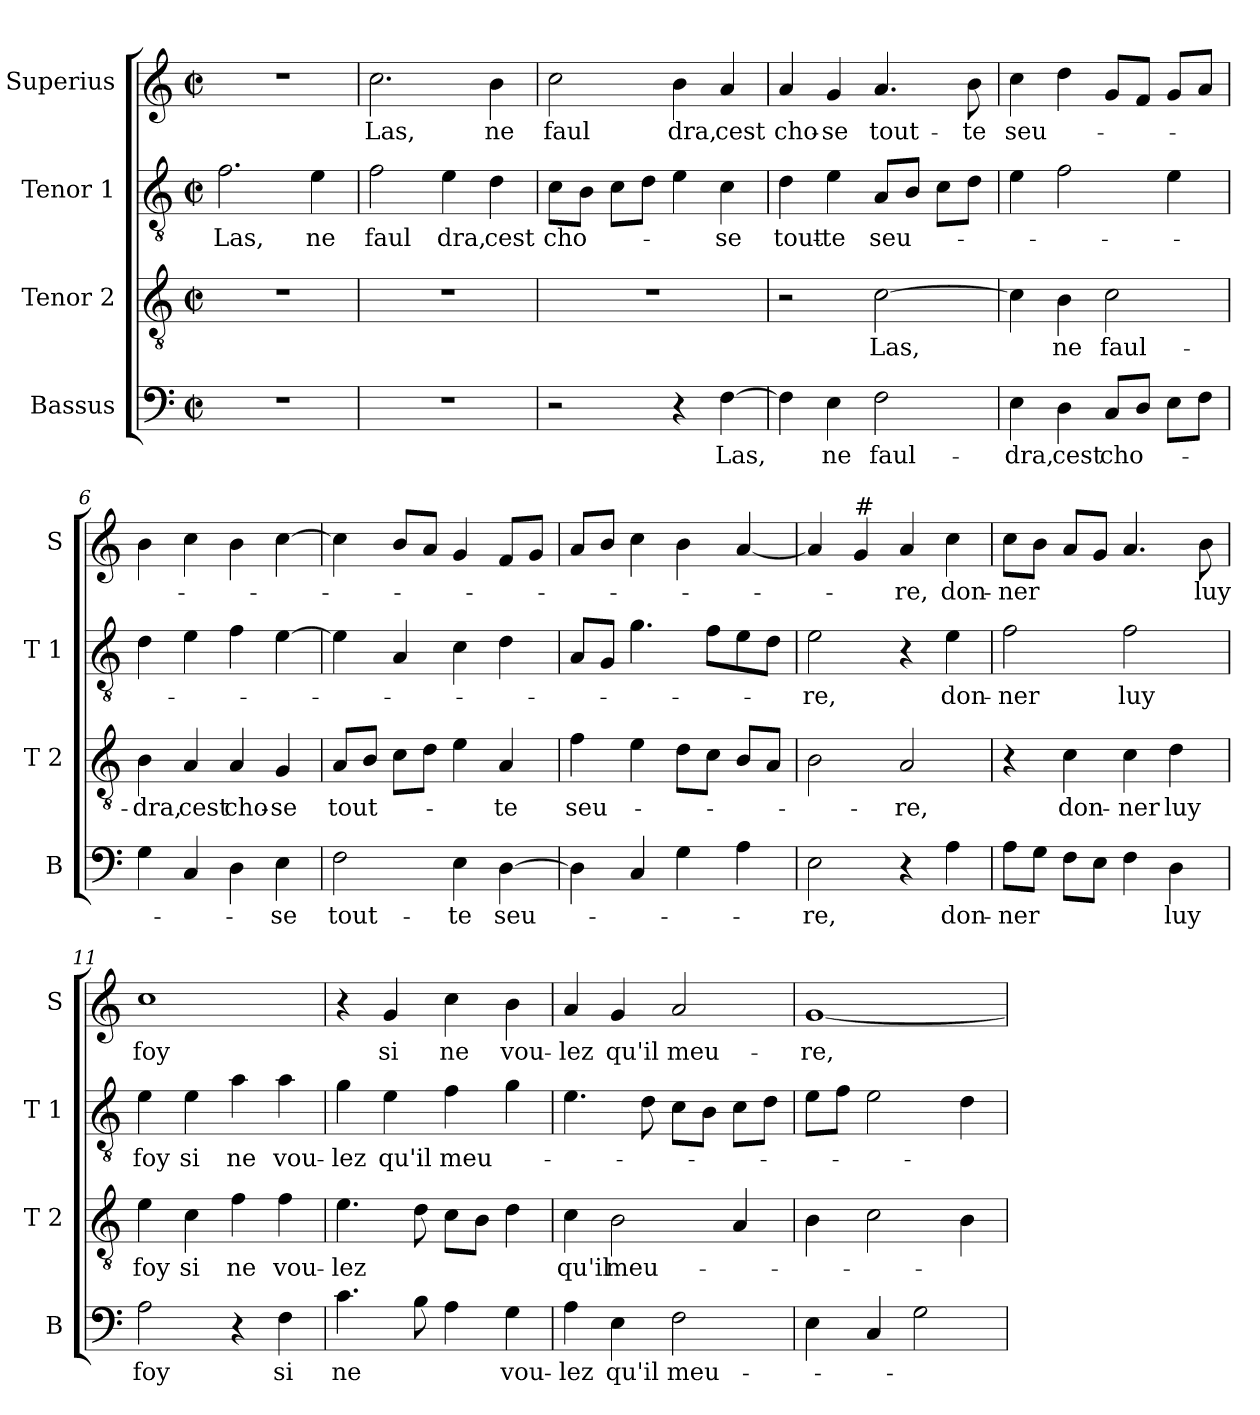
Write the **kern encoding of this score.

**kern	**text	**kern	**text	**kern	**text	**kern	**text
*part4	*part4	*part3	*part3	*part2	*part2	*part1	*part1
*staff4	*staff4	*staff3	*staff3	*staff2	*staff2	*staff1	*staff1
*I"Bassus	*	*I"Tenor 2	*	*I"Tenor 1	*	*I"Superius	*
*I'B	*	*I'T 2	*	*I'T 1	*	*I'S	*
*clefF4	*	*clefGv2	*	*clefGv2	*	*clefG2	*
*k[]	*	*k[]	*	*k[]	*	*k[]	*
*C:	*	*C:	*	*C:	*	*C:	*
*M2/2	*	*M2/2	*	*M2/2	*	*M2/2	*
*met(c|)	*	*met(c|)	*	*met(c|)	*	*met(c|)	*
=1	=1	=1	=1	=1	=1	=1	=1
1r	.	1r	.	2.f\	Las,	1r	.
.	.	.	.	4e\	ne	.	.
=2	=2	=2	=2	=2	=2	=2	=2
1r	.	1r	.	2f\	faul	2.cc\	Las,
.	.	.	.	4e\	dra,	.	.
.	.	.	.	4d\	cest	4b\	ne
=3	=3	=3	=3	=3	=3	=3	=3
2r	.	1r	.	8c\L	cho-	2cc\	faul
.	.	.	.	8B\J	.	.	.
.	.	.	.	8c\L	.	.	.
.	.	.	.	8d\J	.	.	.
4r	.	.	.	4e\	.	4b\	dra,
[4F\	Las,	.	.	4c\	-se	4a/	cest
=4	=4	=4	=4	=4	=4	=4	=4
4F\]	.	2r	.	4d\	tout-	4a/	cho-
4E\	ne	.	.	4e\	-te	4g/	-se
2F\	faul-	[2c\	Las,	8A/L	seu-	4.a/	tout-
.	.	.	.	8B/J	.	.	.
.	.	.	.	8c\L	.	.	.
.	.	.	.	8d\J	.	8b\	-te
!!LO:LB:g=z
=5	=5	=5	=5	=5	=5	=5	=5
4E\	-dra,	4c\]	.	4e\	.	4cc\	seu-
4D\	cest	4B\	ne	2f\	.	4dd\	.
8C/L	cho-	2c\	faul-	.	.	8g/L	.
8D/J	.	.	.	.	.	8f/J	.
8E\L	.	.	.	4e\	.	8g/L	.
8F\J	.	.	.	.	.	8a/J	.
=6	=6	=6	=6	=6	=6	=6	=6
4G\	.	4B\	-dra,	4d\	.	4b\	.
4C/	.	4A/	cest	4e\	.	4cc\	.
4D\	.	4A/	cho-	4f\	.	4b\	.
4E\	-se	4G/	-se	[4e\	.	[4cc\	.
=7	=7	=7	=7	=7	=7	=7	=7
2F\	tout-	8A/L	tout-	4e\]	.	4cc\]	.
.	.	8B/J	.	.	.	.	.
.	.	8c\L	.	4A/	.	8b/L	.
.	.	8d\J	.	.	.	8a/J	.
4E\	-te	4e\	.	4c\	.	4g/	.
[4D\	seu-	4A/	-te	4d\	.	8f/L	.
.	.	.	.	.	.	8g/J	.
=8	=8	=8	=8	=8	=8	=8	=8
4D\]	.	4f\	seu-	8A/L	.	8a/L	.
.	.	.	.	8G/J	.	8b/J	.
4C/	.	4e\	.	4.g\	.	4cc\	.
4G\	.	8d\L	.	.	.	4b\	.
.	.	8c\J	.	8f\L	.	.	.
4A\	.	8B/L	.	8e\	.	[4a/	.
.	.	8A/J	.	8d\J	.	.	.
!!LO:LB:g=z
=9	=9	=9	=9	=9	=9	=9	=9
2E\	-re,	2B\	.	2e\	-re,	4a/]	.
!	!	!	!	!	!	!LO:TX:a:t=#	!
.	.	.	.	.	.	4g/	.
4r	.	2A/	-re,	4r	.	4a/	-re,
4A\	don-	.	.	4e\	don-	4cc\	don-
=10	=10	=10	=10	=10	=10	=10	=10
8A\L	-ner	4r	.	2f\	-ner	8cc\L	-ner
8G\J	.	.	.	.	.	8b\J	.
8F\L	.	4c\	don-	.	.	8a/L	.
8E\J	.	.	.	.	.	8g/J	.
4F\	.	4c\	-ner	2f\	luy	4.a/	.
4D\	luy	4d\	luy	.	.	.	.
.	.	.	.	.	.	8b\	luy
=11	=11	=11	=11	=11	=11	=11	=11
2A\	foy	4e\	foy	4e\	foy	1cc	foy
.	.	4c\	si	4e\	si	.	.
4r	.	4f\	ne	4a\	ne	.	.
4F\	si	4f\	vou-	4a\	vou-	.	.
=12	=12	=12	=12	=12	=12	=12	=12
4.c\	ne	4.e\	-lez	4g\	-lez	4r	.
.	.	.	.	4e\	qu'il	4g/	si
8B\	.	8d\	.	.	.	.	.
4A\	.	8c\L	.	4f\	meu-	4cc\	ne
.	.	8B\J	.	.	.	.	.
4G\	vou-	4d\	.	4g\	.	4b\	vou-
!!LO:PB:g=z
=13	=13	=13	=13	=13	=13	=13	=13
4A\	-lez	4c\	qu'il	4.e\	.	4a/	-lez
4E\	qu'il	2B\	meu-	.	.	4g/	qu'il
.	.	.	.	8d\	.	.	.
2F\	meu-	.	.	8c\L	.	2a/	meu-
.	.	.	.	8B\J	.	.	.
.	.	4A/	.	8c\L	.	.	.
.	.	.	.	8d\J	.	.	.
=14	=14	=14	=14	=14	=14	=14	=14
4E\	.	4B\	.	8e\L	.	[1g	-re,
.	.	.	.	8f\J	.	.	.
4C/	.	2c\	.	2e\	.	.	.
2G\	.	.	.	.	.	.	.
.	.	4B\	.	4d\	.	.	.
=	=	=	=	=	=	=	=
*-	*-	*-	*-	*-	*-	*-	*-
